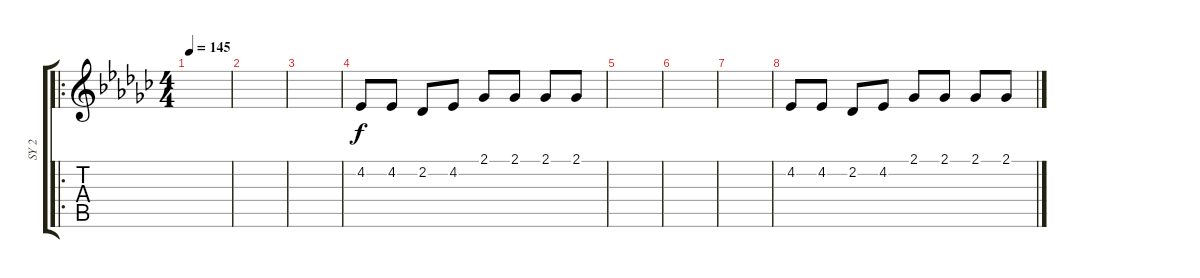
\track ("SY 2" "SY 2") {instrument lead1square}
\staff {score tabs}
\tuning (E4 B3 G3 D3 A2 E2) {hide}
\ro
\ts (4 4)
\tempo 145
\clef g2
\ks ebminor
|
|
|
4.2.8 4.2.8 2.2.8 4.2.8 2.1.8 2.1.8 2.1.8 2.1.8 |
|
|
|
4.2.8 4.2.8 2.2.8 4.2.8 2.1.8 2.1.8 2.1.8 2.1.8
